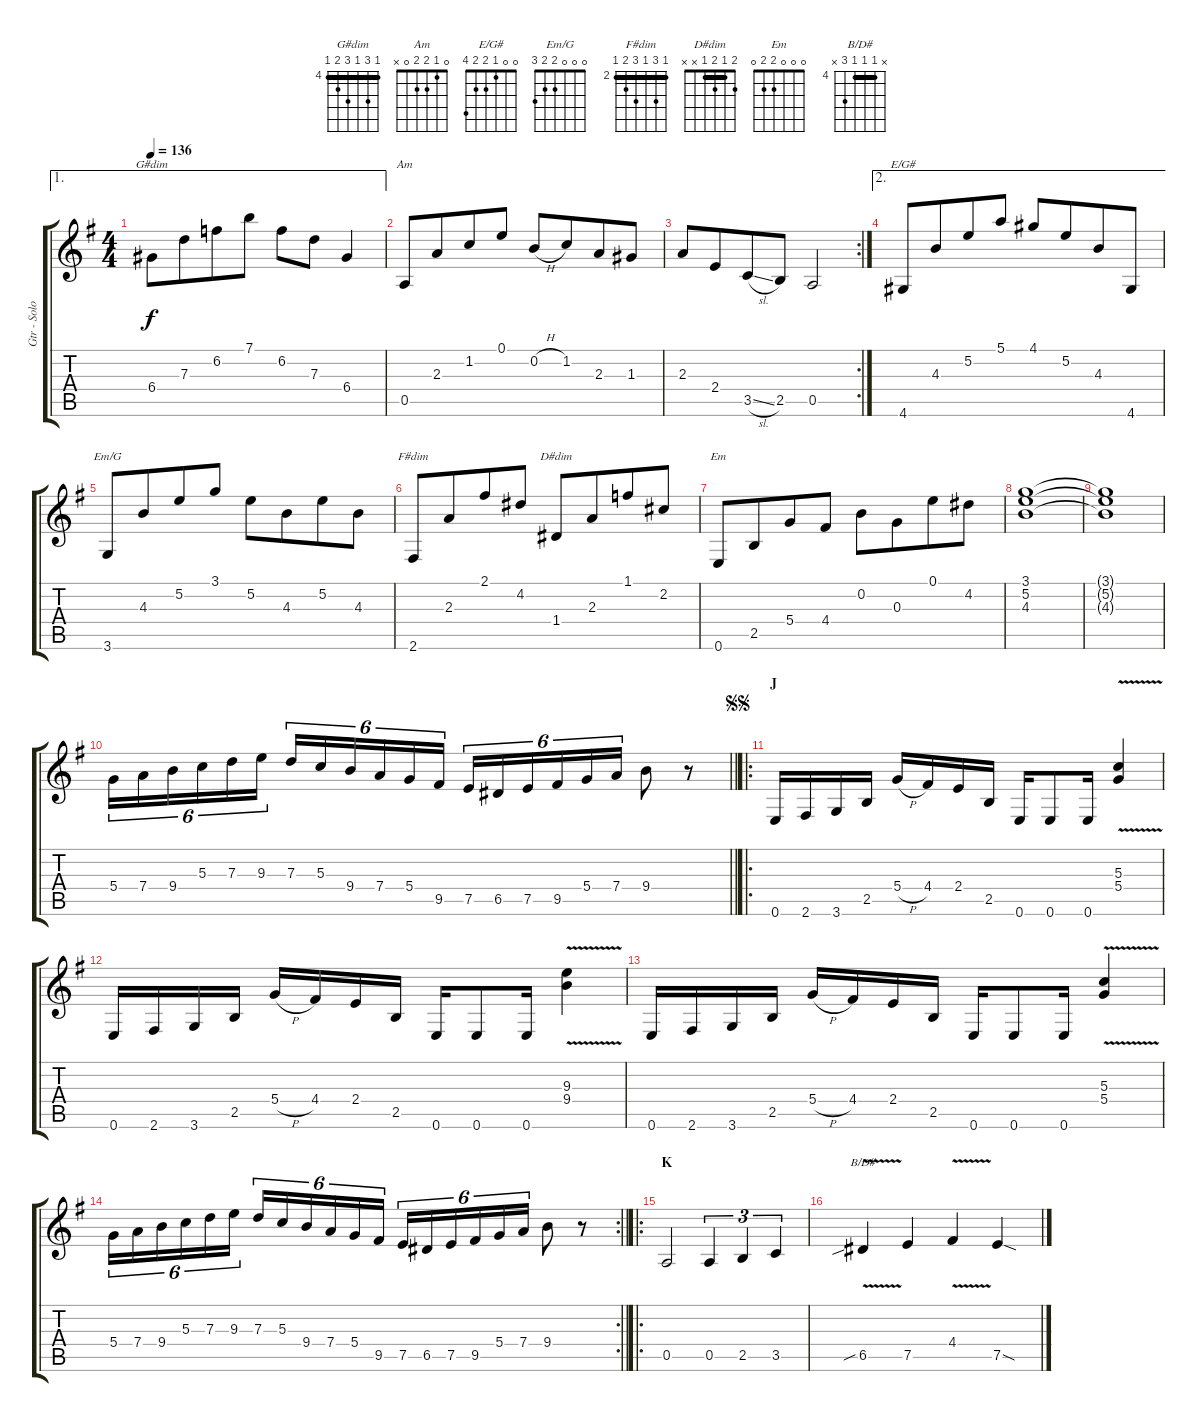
\track ("Gtr - Solo" "Gtr - Solo") {instrument overdrivenguitar}
\staff {score tabs}
\tuning (E4 B3 G3 D3 A2 E2) {hide}
\chord ("G#dim" 4 6 4 6 5 4) {firstfret 4 barre 4}
\chord ("Am" 0 1 2 2 0 x)
\chord ("E/G#" 0 0 1 2 2 4)
\chord ("Em/G" 0 0 0 2 2 3)
\chord ("F#dim" 2 4 2 4 3 2) {firstfret 2 barre 2}
\chord ("D#dim" 2 1 2 1 x x) {barre 1}
\chord ("Em" 0 0 0 2 2 0)
\chord ("B/D#" x 4 4 4 6 x) {firstfret 4 barre 4}
\ae 1
\ts (4 4)
\tempo 136
\clef g2
\ks eminor
6.4.8{ch "G#dim" dy f} 7.3.8{beam merge} 6.2.8 7.1.8 6.2.8 7.3.8 6.4.4 |
0.5.8{ch "Am"} 2.3.8{beam merge} 1.2.8 0.1.8 0.2{h}.8 1.2.8{beam merge} 2.3.8 1.3.8 |
\rc 2
2.3.8 2.4.8{beam merge} 3.5{sl}.8 2.5.8 0.5.2 |
\ae 2
4.6.8{ch "E/G#"} 4.3.8{beam merge} 5.2.8 5.1.8 4.1.8 5.2.8{beam merge} 4.3.8 4.6.8 |
3.6.8{ch "Em/G"} 4.3.8{beam merge} 5.2.8 3.1.8 5.2.8 4.3.8{beam merge} 5.2.8 4.3.8 |
2.6.8{ch "F#dim"} 2.3.8{beam merge} 2.1.8 4.2.8 1.4.8{ch "D#dim"} 2.3.8{beam merge} 1.1.8 2.2.8 |
0.6.8{ch "Em"} 2.5.8{beam merge} 5.4.8 4.4.8 0.2.8 0.3.8{beam merge} 0.1.8 4.2.8 |
(3.1 5.2 4.3).1 |
(3.1{t} 5.2{t} 4.3{t}).1 |
\barLineRight lightlight
5.4.16{tu (6 4)} 7.4.16{tu (6 4)} 9.4.16{tu (6 4)} 5.3.16{tu (6 4)} 7.3.16{tu (6 4)} 9.3.16{tu (6 4)} 7.3.16{tu (6 4)} 5.3.16{tu (6 4)} 9.4.16{tu (6 4)} 7.4.16{tu (6 4)} 5.4.16{tu (6 4)} 9.5.16{tu (6 4)} 7.5.16{tu (6 4)} 6.5.16{tu (6 4)} 7.5.16{tu (6 4)} 9.5.16{tu (6 4)} 5.4.16{tu (6 4)} 7.4.16{tu (6 4)} 9.4.8 r.8 |
\ro
\section ("" "J")
\jump segnosegno
0.6.16 2.6.16 3.6.16 2.5.16 5.4{h}.16 4.4.16 2.4.16 2.5.16 0.6.16 0.6.8 0.6.16 (5.3{v} 5.4{v}).4 |
0.6.16 2.6.16 3.6.16 2.5.16 5.4{h}.16 4.4.16 2.4.16 2.5.16 0.6.16 0.6.8 0.6.16 (9.3{v} 9.4{v}).4 |
0.6.16 2.6.16 3.6.16 2.5.16 5.4{h}.16 4.4.16 2.4.16 2.5.16 0.6.16 0.6.8 0.6.16 (5.3{v} 5.4{v}).4 |
\rc 2
\barLineRight lightlight
5.4.16{tu (6 4)} 7.4.16{tu (6 4)} 9.4.16{tu (6 4)} 5.3.16{tu (6 4)} 7.3.16{tu (6 4)} 9.3.16{tu (6 4)} 7.3.16{tu (6 4)} 5.3.16{tu (6 4)} 9.4.16{tu (6 4)} 7.4.16{tu (6 4)} 5.4.16{tu (6 4)} 9.5.16{tu (6 4)} 7.5.16{tu (6 4)} 6.5.16{tu (6 4)} 7.5.16{tu (6 4)} 9.5.16{tu (6 4)} 5.4.16{tu (6 4)} 7.4.16{tu (6 4)} 9.4.8 r.8 |
\ro
\section ("" "K")
0.5.2 0.5.4{tu (3 2)} 2.5.4{tu (3 2)} 3.5.4{tu (3 2)} |
6.5{v sib}.4{ch "B/D#"} 7.5.4 4.4{v}.4 7.5{sod}.4
